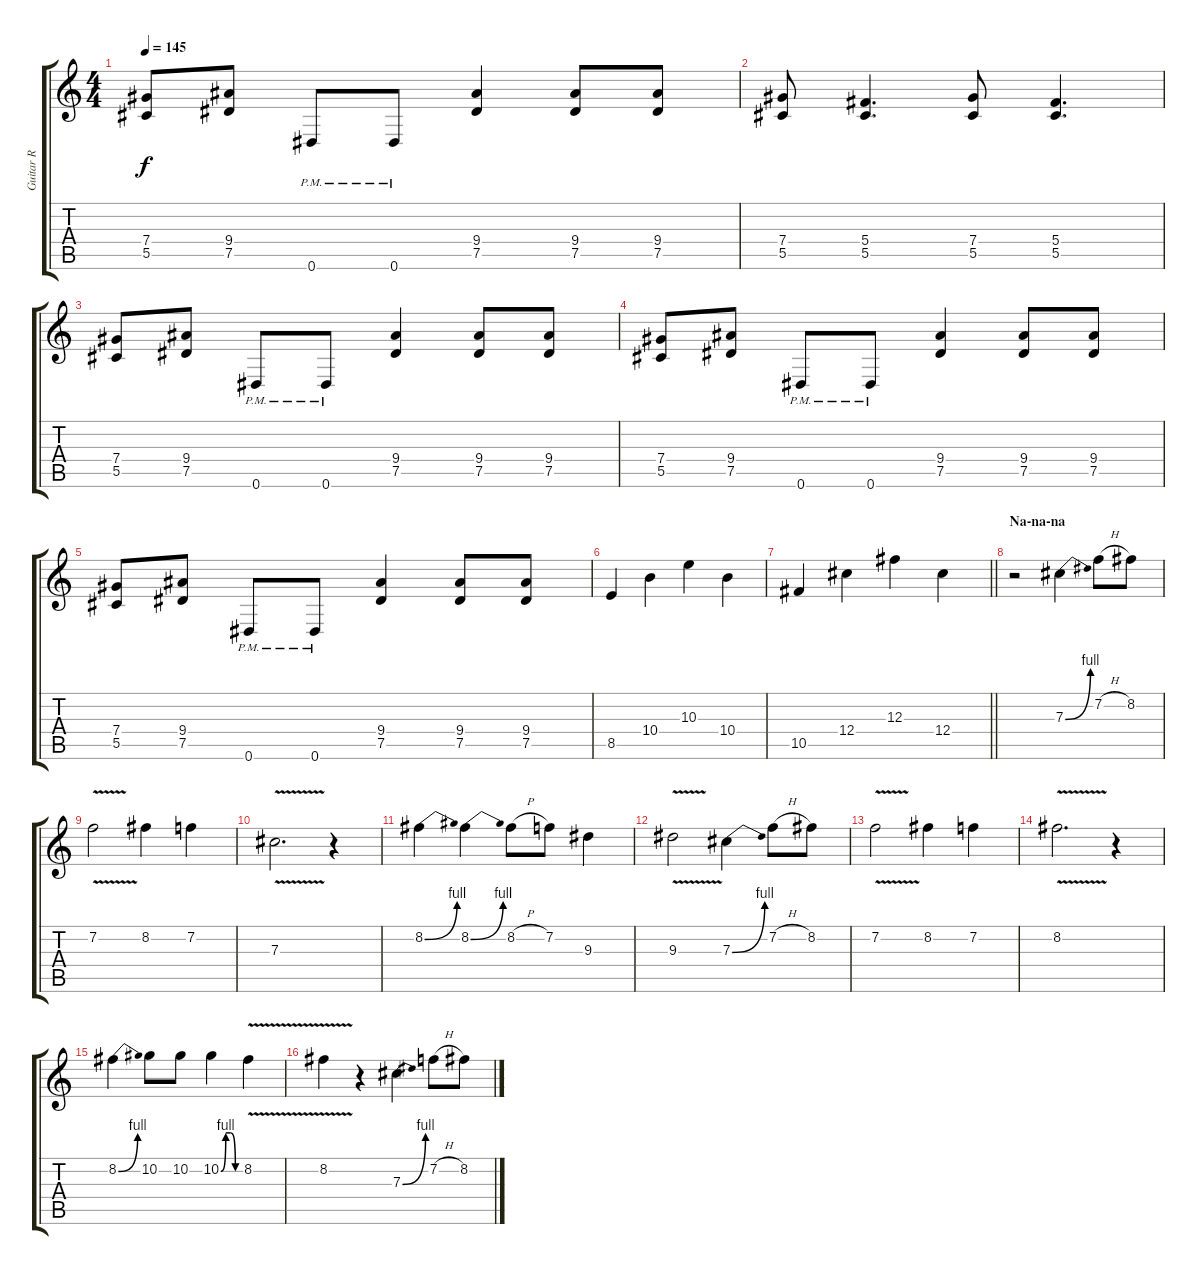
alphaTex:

\track ("Guitar R" "Guitar R") {instrument distortionguitar}
\staff {score tabs}
\tuning (Eb4 Bb3 Gb3 Db3 Ab2 Eb2) {hide}
\ts (4 4)
\tempo 145
\clef g2
\ks c
(7.4 5.5).8{dy f} (9.4 7.5).8 0.6{pm}.8 0.6{pm}.8 (9.4 7.5).4 (9.4 7.5).8 (9.4 7.5).8 |
(7.4 5.5).8 (5.4 5.5).4{d} (7.4 5.5).8 (5.4 5.5).4{d} |
(7.4 5.5).8 (9.4 7.5).8 0.6{pm}.8 0.6{pm}.8 (9.4 7.5).4 (9.4 7.5).8 (9.4 7.5).8 |
(7.4 5.5).8 (9.4 7.5).8 0.6{pm}.8 0.6{pm}.8 (9.4 7.5).4 (9.4 7.5).8 (9.4 7.5).8 |
(7.4 5.5).8 (9.4 7.5).8 0.6{pm}.8 0.6{pm}.8 (9.4 7.5).4 (9.4 7.5).8 (9.4 7.5).8 |
8.5.4 10.4.4 10.3.4 10.4.4 |
\barLineRight lightlight
10.5.4 12.4.4 12.3.4 12.4.4 |
\section ("" "Na-na-na")
r.2 7.3{be (bend 0 0 60 4)}.4 7.2{h}.8 8.2.8 |
7.2{v}.2 8.2.4 7.2.4 |
7.3{v}.2{d} r.4 |
8.2{be (bend 0 0 60 4)}.4 8.2{be (bend 0 0 60 4)}.4 8.2{h}.8 7.2.8 9.3.4 |
9.3{v}.2 7.3{be (bend 0 0 60 4)}.4 7.2{h}.8 8.2.8 |
7.2{v}.2 8.2.4 7.2.4 |
8.2{v}.2{d} r.4 |
8.2{be (bend 0 0 60 4)}.4 10.2.8 10.2.8 10.2{be (custom 0 0 15 4 30 4 45 0 60 0)}.4 8.2{v}.4 |
8.2{v}.4 r.4 7.3{be (bend 0 0 60 4)}.4 7.2{h}.8 8.2.8
